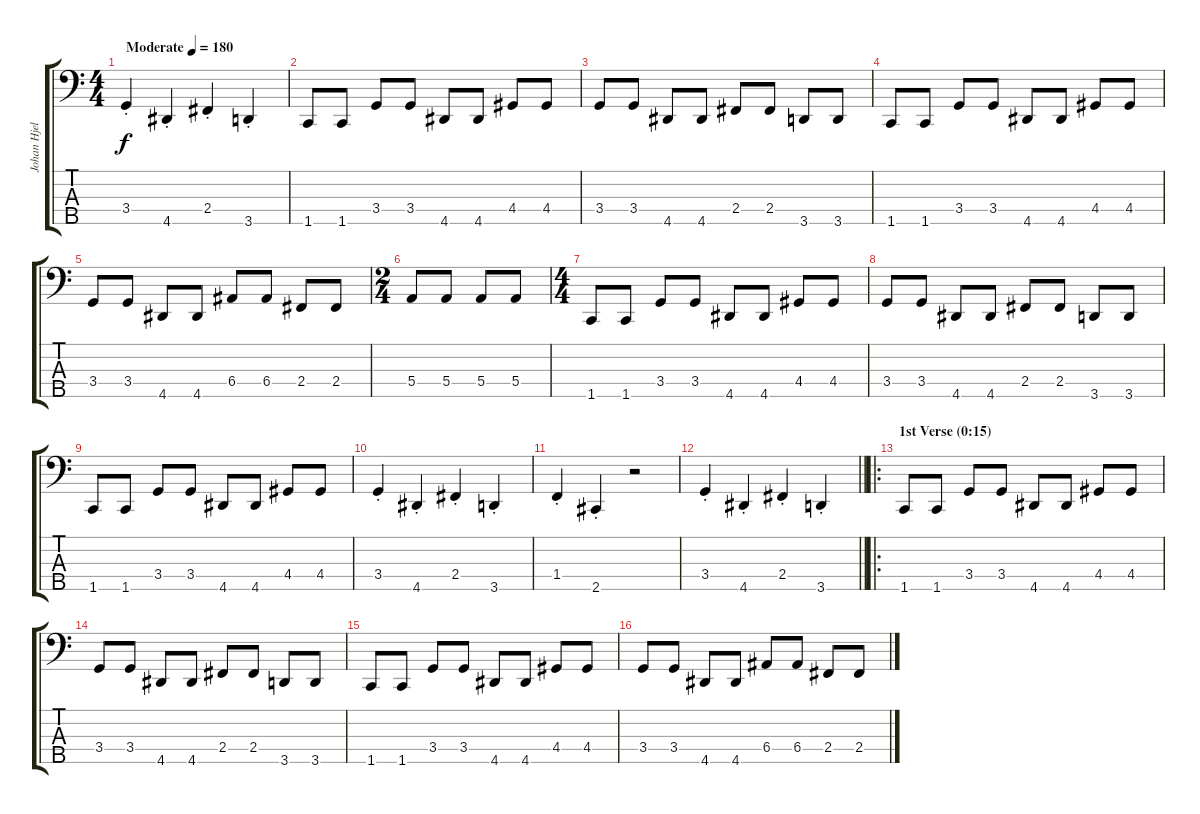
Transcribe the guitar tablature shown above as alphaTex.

\track ("Johan Hjelm" "Johan Hjel") {instrument electricbassfinger}
\staff {score tabs}
\tuning (G2 D2 A1 E1 B0) {hide}
\ts (4 4)
\tempo (180 "Moderate")
\clef f4
\ks c
3.4{st}.4{dy f instrument electricbassfinger} 4.5{st}.4 2.4{st}.4 3.5{st}.4 |
1.5.8 1.5.8 3.4.8 3.4.8 4.5.8 4.5.8 4.4.8 4.4.8 |
3.4.8 3.4.8 4.5.8 4.5.8 2.4.8 2.4.8 3.5.8 3.5.8 |
1.5.8 1.5.8 3.4.8 3.4.8 4.5.8 4.5.8 4.4.8 4.4.8 |
3.4.8 3.4.8 4.5.8 4.5.8 6.4.8 6.4.8 2.4.8 2.4.8 |
\ts (2 4)
5.4.8 5.4.8 5.4.8 5.4.8 |
\ts (4 4)
1.5.8 1.5.8 3.4.8 3.4.8 4.5.8 4.5.8 4.4.8 4.4.8 |
3.4.8 3.4.8 4.5.8 4.5.8 2.4.8 2.4.8 3.5.8 3.5.8 |
1.5.8 1.5.8 3.4.8 3.4.8 4.5.8 4.5.8 4.4.8 4.4.8 |
3.4{st}.4 4.5{st}.4 2.4{st}.4 3.5{st}.4 |
1.4{st}.4 2.5{st}.4 r.2 |
\barLineRight lightlight
3.4{st}.4 4.5{st}.4 2.4{st}.4 3.5{st}.4 |
\ro
\section ("" "1st Verse (0:15)")
1.5.8 1.5.8 3.4.8 3.4.8 4.5.8 4.5.8 4.4.8 4.4.8 |
3.4.8 3.4.8 4.5.8 4.5.8 2.4.8 2.4.8 3.5.8 3.5.8 |
1.5.8 1.5.8 3.4.8 3.4.8 4.5.8 4.5.8 4.4.8 4.4.8 |
3.4.8 3.4.8 4.5.8 4.5.8 6.4.8 6.4.8 2.4.8 2.4.8
